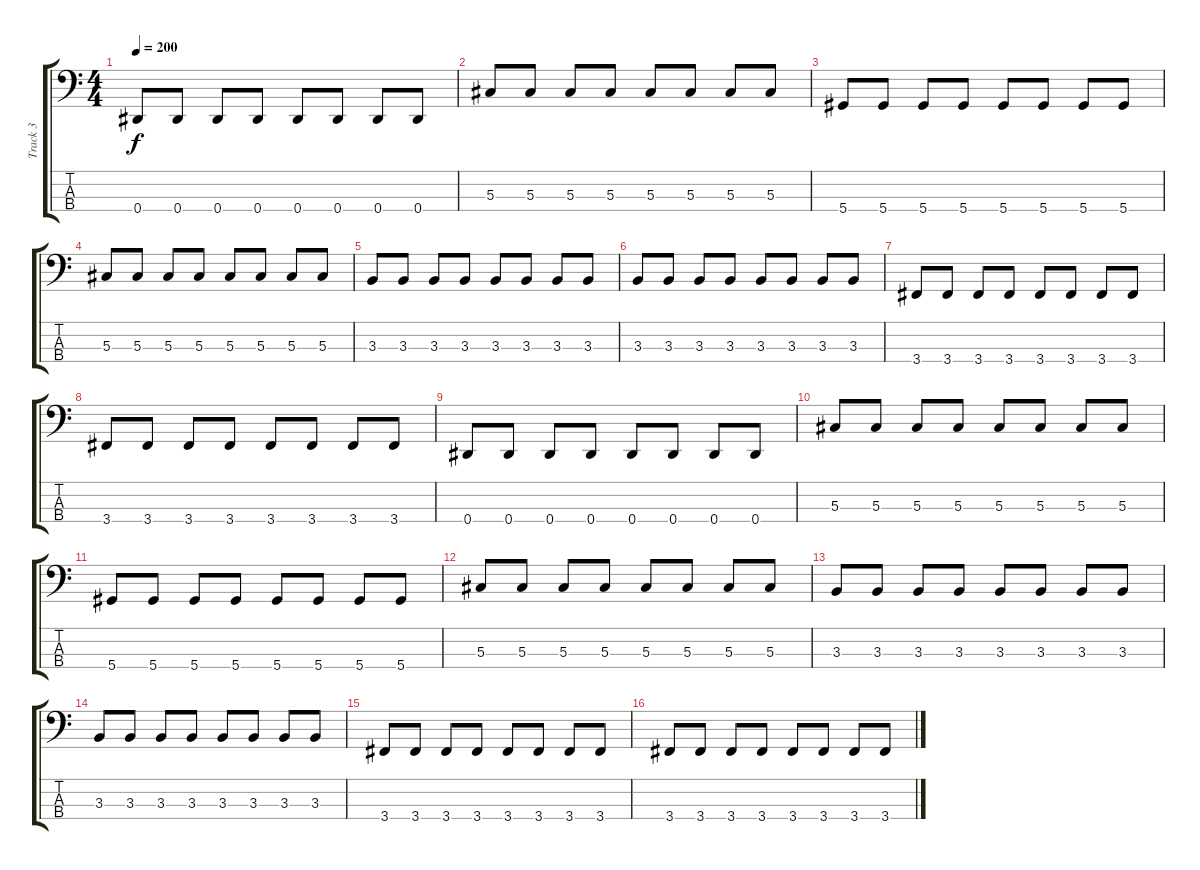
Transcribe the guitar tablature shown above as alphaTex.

\track ("Track 3" "Track 3") {instrument electricbassfinger}
\staff {score tabs}
\tuning (Gb2 Db2 Ab1 Eb1) {hide}
\ts (4 4)
\tempo 200
\clef f4
\ks c
0.4.8{dy f} 0.4.8 0.4.8 0.4.8 0.4.8 0.4.8 0.4.8 0.4.8 |
5.3.8 5.3.8 5.3.8 5.3.8 5.3.8 5.3.8 5.3.8 5.3.8 |
5.4.8 5.4.8 5.4.8 5.4.8 5.4.8 5.4.8 5.4.8 5.4.8 |
5.3.8 5.3.8 5.3.8 5.3.8 5.3.8 5.3.8 5.3.8 5.3.8 |
3.3.8 3.3.8 3.3.8 3.3.8 3.3.8 3.3.8 3.3.8 3.3.8 |
3.3.8 3.3.8 3.3.8 3.3.8 3.3.8 3.3.8 3.3.8 3.3.8 |
3.4.8 3.4.8 3.4.8 3.4.8 3.4.8 3.4.8 3.4.8 3.4.8 |
3.4.8 3.4.8 3.4.8 3.4.8 3.4.8 3.4.8 3.4.8 3.4.8 |
0.4.8 0.4.8 0.4.8 0.4.8 0.4.8 0.4.8 0.4.8 0.4.8 |
5.3.8 5.3.8 5.3.8 5.3.8 5.3.8 5.3.8 5.3.8 5.3.8 |
5.4.8 5.4.8 5.4.8 5.4.8 5.4.8 5.4.8 5.4.8 5.4.8 |
5.3.8 5.3.8 5.3.8 5.3.8 5.3.8 5.3.8 5.3.8 5.3.8 |
3.3.8 3.3.8 3.3.8 3.3.8 3.3.8 3.3.8 3.3.8 3.3.8 |
3.3.8 3.3.8 3.3.8 3.3.8 3.3.8 3.3.8 3.3.8 3.3.8 |
3.4.8 3.4.8 3.4.8 3.4.8 3.4.8 3.4.8 3.4.8 3.4.8 |
3.4.8 3.4.8 3.4.8 3.4.8 3.4.8 3.4.8 3.4.8 3.4.8
